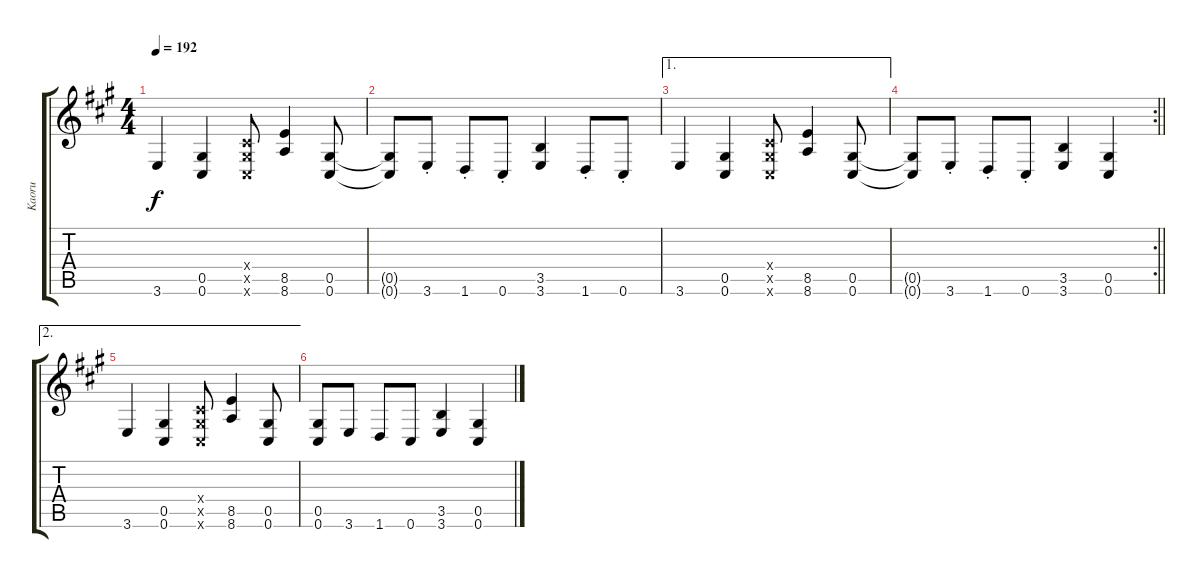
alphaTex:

\track ("Kaoru" "Kaoru") {instrument overdrivenguitar}
\staff {score tabs}
\tuning (Eb4 Bb3 Gb3 Db3 Ab2 Db2) {hide}
\ts (4 4)
\tempo 192
\clef g2
\ks a
3.6.4{dy f} (0.5 0.6).4 (0.4{x} 0.5{x} 0.6{x}).8 (8.5 8.6).4 (0.5 0.6).8 |
(0.5{t} 0.6{t}).8 3.6{st}.8 1.6{st}.8 0.6{st}.8 (3.5 3.6).4 1.6{st}.8 0.6{st}.8 |
\ae 1
3.6.4 (0.5 0.6).4 (0.4{x} 0.5{x} 0.6{x}).8 (8.5 8.6).4 (0.5 0.6).8 |
\rc 2
\barLineRight lightlight
(0.5{t} 0.6{t}).8 3.6{st}.8 1.6{st}.8 0.6{st}.8 (3.5 3.6).4 (0.5 0.6).4 |
\ae 2
3.6.4 (0.5 0.6).4 (0.4{x} 0.5{x} 0.6{x}).8 (8.5 8.6).4 (0.5 0.6).8 |
(0.5 0.6).8 3.6.8 1.6.8 0.6.8 (3.5 3.6).4 (0.5 0.6).4
